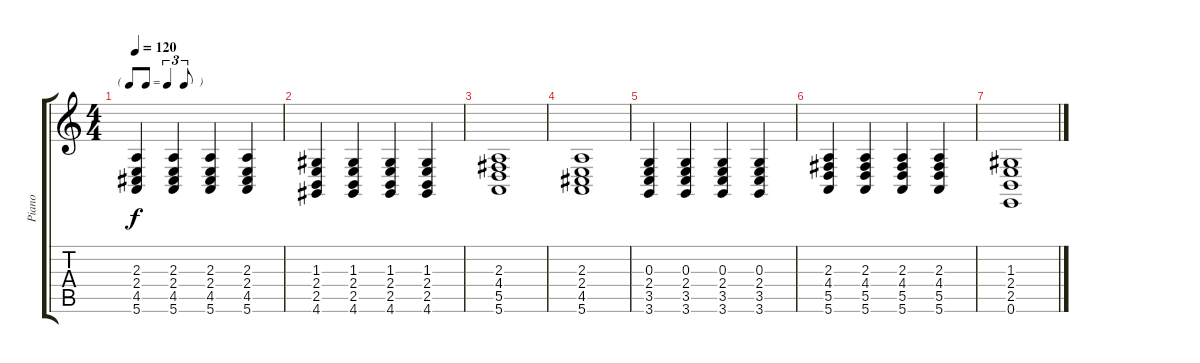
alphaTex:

\track ("Piano" "Piano") {instrument acousticgrandpiano}
\staff {score tabs}
\tuning (E4 B3 G3 D3 A2 E2) {hide}
\ts (4 4)
\tf triplet8th
\tempo 120
\clef g2
\ks c
(2.3 2.4 4.5 5.6).4{dy f} (2.3 2.4 4.5 5.6).4 (2.3 2.4 4.5 5.6).4 (2.3 2.4 4.5 5.6).4 |
(1.3 2.4 2.5 4.6).4 (1.3 2.4 2.5 4.6).4 (1.3 2.4 2.5 4.6).4 (1.3 2.4 2.5 4.6).4 |
(2.3 4.4 5.5 5.6).1 |
(2.3 2.4 4.5 5.6).1 |
(0.3 2.4 3.5 3.6).4 (0.3 2.4 3.5 3.6).4 (0.3 2.4 3.5 3.6).4 (0.3 2.4 3.5 3.6).4 |
(2.3 4.4 5.5 5.6).4 (2.3 4.4 5.5 5.6).4 (2.3 4.4 5.5 5.6).4 (2.3 4.4 5.5 5.6).4 |
(1.3 2.4 2.5 0.6).1
